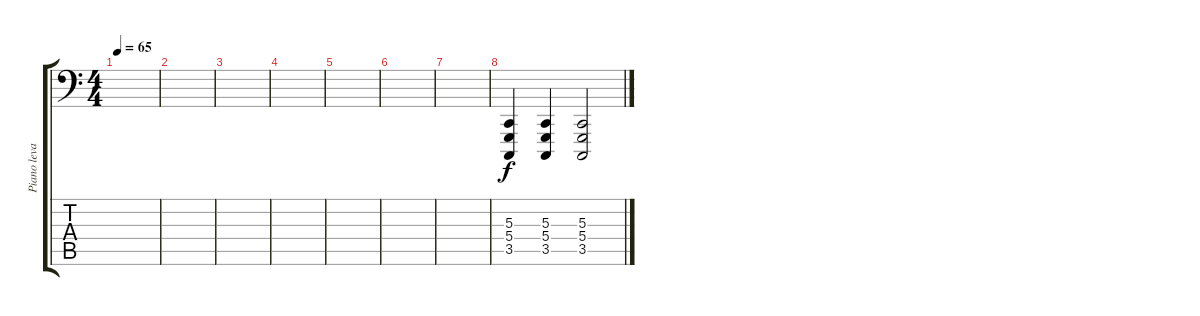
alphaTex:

\track ("Piano leva" "Piano leva") {instrument electricgrandpiano}
\staff {score tabs}
\tuning (E2 B1 G1 D1 A0 E0) {hide}
\ts (4 4)
\tempo 65
\clef f4
\ks c
|
|
|
|
|
|
|
(5.3 5.4 3.5).4 (5.3 5.4 3.5).4 (5.3 5.4 3.5).2
